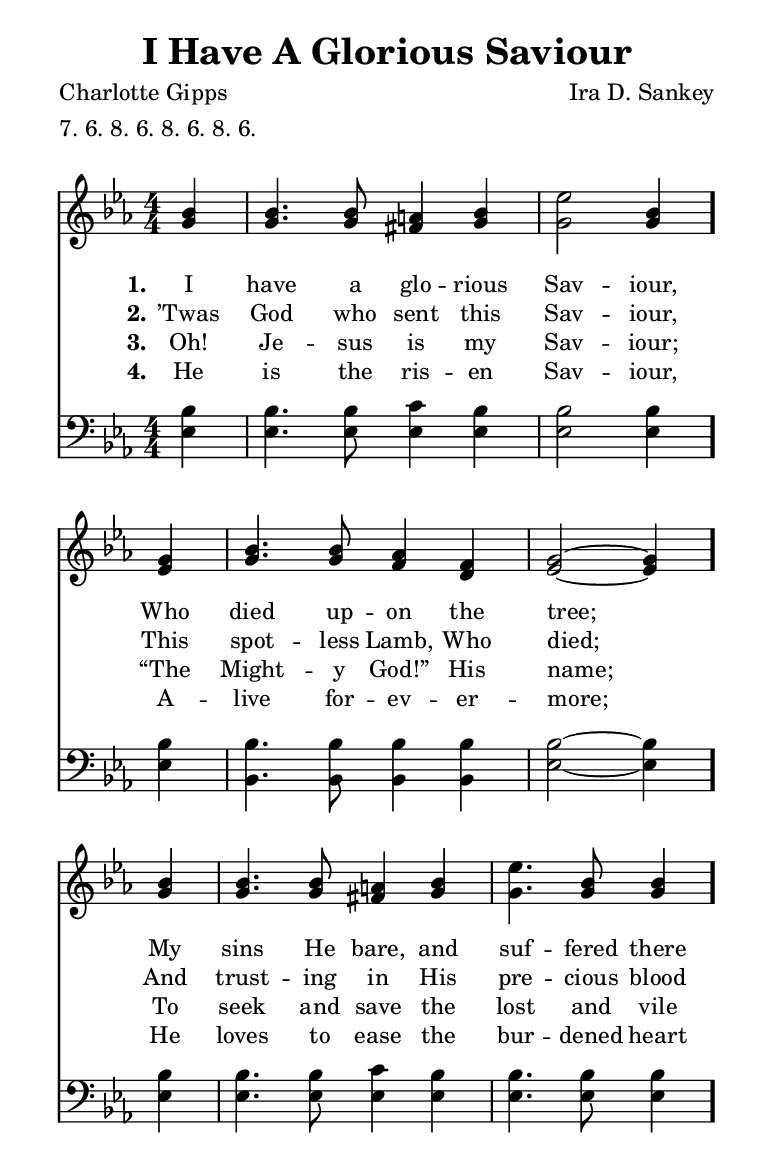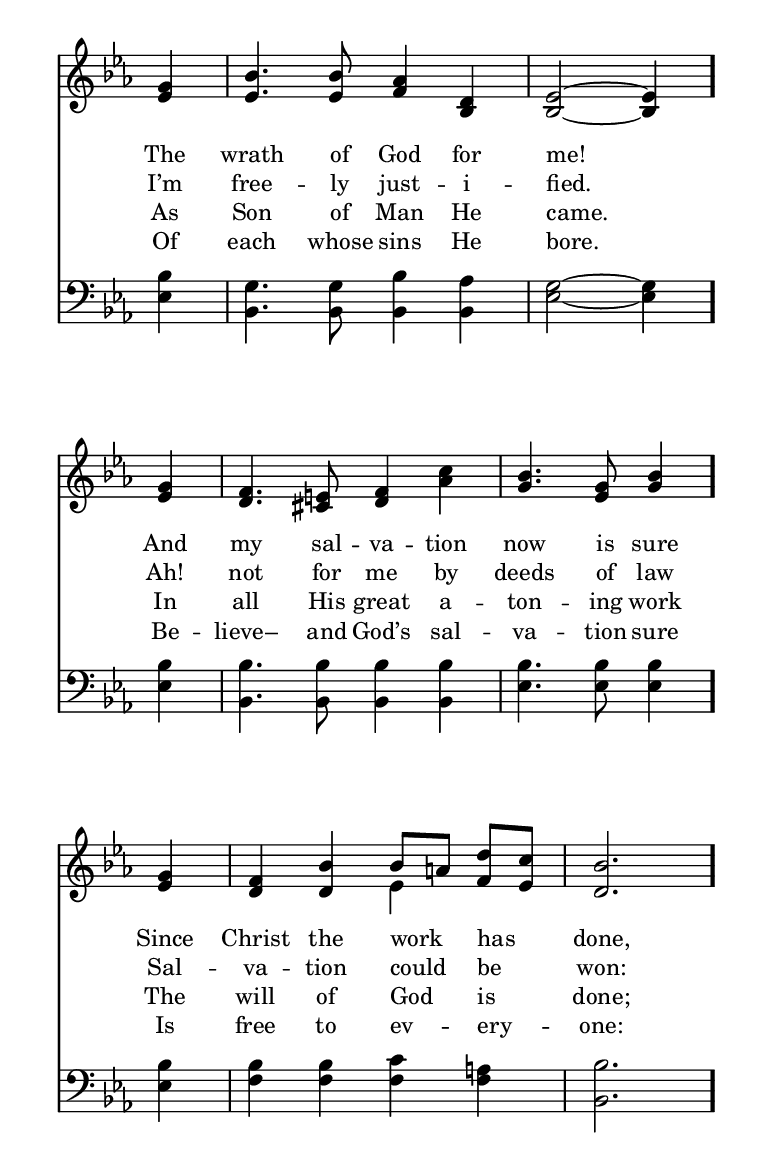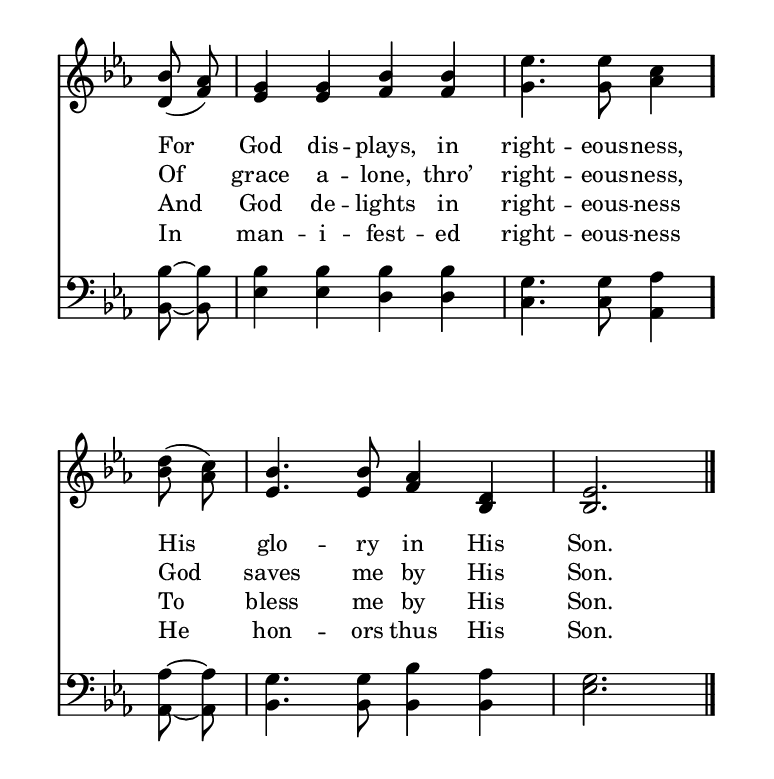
\include "common/global.ily"
\paper {
  \include "common/paper.ily"
}

\header{
  %gospel
  hymnnumber = "95"
  title = "I Have A Glorious Saviour"
  tunename = "Beneath the Cross of Jesus"
  meter = "7. 6. 8. 6. 8. 6. 8. 6."
  poet = "Charlotte Gipps"
  composer = "Ira D. Sankey"
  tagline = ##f
}

% for fermata in MIDI
ta = { \tempo 4=90 }
tb = { \tempo 4=45 }

patternAA = { c4 | c4. c8 c4 c4 | c2 c4 }
patternAB = { c4 | c4. c8 c4 c4 | c4. c8 c4 }
patternAC = { c8 c8 | c4 c4 c4 c4 | c4. c8 c4 }

patternBA = { c4 | c4. c8 c4 c4 | c2 ~ c4 }
patternBB = { c4 | c4 c4 c8[ c8] c8[ c8] | c2. }
patternBC = { c4 | c4 c4 c4      c8[ c8] | c2. }
patternBD = { c4 | c4 c4 c4      c4      | c2. }
patternBE = { c8 c8 | c4. c8 c4 c4 | c2. }

global = {
  \include "common/overrides.ily"
  \override Staff.TimeSignature.style = #'numbered % original has `c`
  \time 4/4
  \override Score.MetronomeMark.transparent = ##t % hide all fermata changes too
  \ta
  \key ees \major
  \partial 4
  \autoBeamOff
}

notesSoprano = {
\global
\relative c'' {

  \changePitch \patternAA { bes | bes bes a bes | ees bes }
  \changePitch \patternBA { g | bes bes aes f | g g }
  \changePitch \patternAB { bes | bes bes a bes | ees bes bes }
  \changePitch \patternBA { g | bes bes aes d, | ees ees }

  \changePitch \patternAB { g | f e f c' | bes g bes }
  \changePitch \patternBB { g | f bes bes a d c | bes }
  \changePitch \patternAC { bes( aes) | g g bes bes | ees ees c }
  \changePitch \patternBE { d( c) | bes bes aes d, | ees }

  \bar "|."

}
}

notesAlto = {
\global
\relative e' {

  \changePitch \patternAA { g | g g fis g | g g }
  \changePitch \patternBA { ees | g g f d | ees ees }
  \changePitch \patternAB { g | g g fis g | g g g }
  \changePitch \patternBA { ees | ees ees f bes, | bes bes }

  \changePitch \patternAB { ees | d cis d aes' | g ees g }
  \changePitch \patternBC { ees | d d ees f ees | d }
  \changePitch \patternAC { d( f) | ees ees f f | g g aes }
  \changePitch \patternBE { bes( aes) | ees ees f bes, | bes }

}
}

notesTenor = {
\global
\relative a {

  \changePitch \patternAA { bes | bes bes c bes | bes bes }
  \changePitch \patternBA { bes | bes bes bes bes | bes bes }
  \changePitch \patternAB { bes | bes bes c bes | bes bes bes }
  \changePitch \patternBA { bes | g g bes aes | g g }

  \changePitch \patternAB { bes | bes bes bes bes | bes bes bes }
  \changePitch \patternBD { bes | bes bes c a | bes }
  \changePitch \patternAC { bes ~ bes | bes bes bes bes | g g aes }
  \changePitch \patternBE { aes ~ aes | g g bes aes g }

}
}

notesBass = {
\global
\relative f {

  \changePitch \patternAA { ees | ees ees ees ees | ees ees }
  \changePitch \patternBA { ees | bes bes bes bes | ees ees }
  \changePitch \patternAB { ees | ees ees ees ees | ees ees ees }
  \changePitch \patternBA { ees | bes bes bes bes | ees ees }

  \changePitch \patternAB { ees | bes bes bes bes | ees ees ees }
  \changePitch \patternBD { ees | f f f f | bes, }
  \changePitch \patternAC { bes ~ bes | ees ees d d | c c aes }
  \changePitch \patternBE { aes ~ aes | bes bes bes bes | ees }

}
}

wordsA = \lyricmode {
\set stanza = "1."

I have a glo -- rious Sav -- iour, \bar "."
Who died up -- on the tree; \bar "." \break
My sins He bare, and suf -- fered there \bar "."
The wrath of God for me! \bar "." \break
And my sal -- va -- tion now is sure \bar "."
Since Christ the work has done, \bar "." \break
For God dis -- plays, in right -- eous -- ness, \bar "."
His glo -- ry in His Son. \bar "." \break

}

wordsB = \lyricmode {
\set stanza = "2."

’Twas God who sent this Sav -- iour,
This spot -- less Lamb, Who died;
And trust -- ing in His pre -- cious blood
I’m free -- ly just -- i -- fied.
Ah! not for me by deeds of law
Sal -- va -- tion could be won:
Of grace a -- lone, thro’ right -- eous -- ness,
God saves me by His Son.

}

wordsC = \lyricmode {
\set stanza = "3."

Oh! Je -- sus is my Sav -- iour;
“The Might -- y God!” His name;
To seek and save the lost and vile
As Son of Man He came.
In all His great a -- ton -- ing work
The will of God is done;
And God de -- lights in right -- eous -- ness
To bless me by His Son.

}

wordsD = \lyricmode {
\set stanza = "4."

He is the ris -- en Sav -- iour,
A -- live for -- ev -- er -- more;
He loves to ease the bur -- dened heart
Of each whose sins He bore.
Be -- lieve– and God’s sal -- va -- tion sure
Is free to ev -- ery -- one:
In man -- i -- fest -- ed right -- eous -- ness
He hon -- ors thus His Son.

}

\score {
  \context ChoirStaff <<
    \context Staff = upper <<
      \set Staff.autoBeaming = ##f
      \set ChoirStaff.systemStartDelimiter = #'SystemStartBar
      \set ChoirStaff.printPartCombineTexts = ##f
      \partcombine #'(2 . 9) \notesSoprano \notesAlto
      \context NullVoice = sopranos { \voiceOne << \notesSoprano >> }
      \context NullVoice = altos { \voiceTwo << \notesAlto >> }
      \context Lyrics = one   \lyricsto sopranos \wordsA
      \context Lyrics = two   \lyricsto sopranos \wordsB
      \context Lyrics = three \lyricsto sopranos \wordsC
      \context Lyrics = four  \lyricsto sopranos \wordsD
    >>
    \context Staff = men <<
      \set Staff.autoBeaming = ##f
      \clef bass
      \set ChoirStaff.printPartCombineTexts = ##f
      \partcombine #'(2 . 9) \notesTenor \notesBass
      \context NullVoice = tenors { \voiceOne << \notesTenor >> }
      \context NullVoice = basses { \voiceTwo << \notesBass >> }
    >>
  >>
  \layout {
    \include "common/layout.ily"
  }
  \midi{
    \include "common/midi.ily"
  }
}

\version "2.19.49"  % necessary for upgrading to future LilyPond versions.

% vi:set et ts=2 sw=2 ai nocindent syntax=lilypond:
